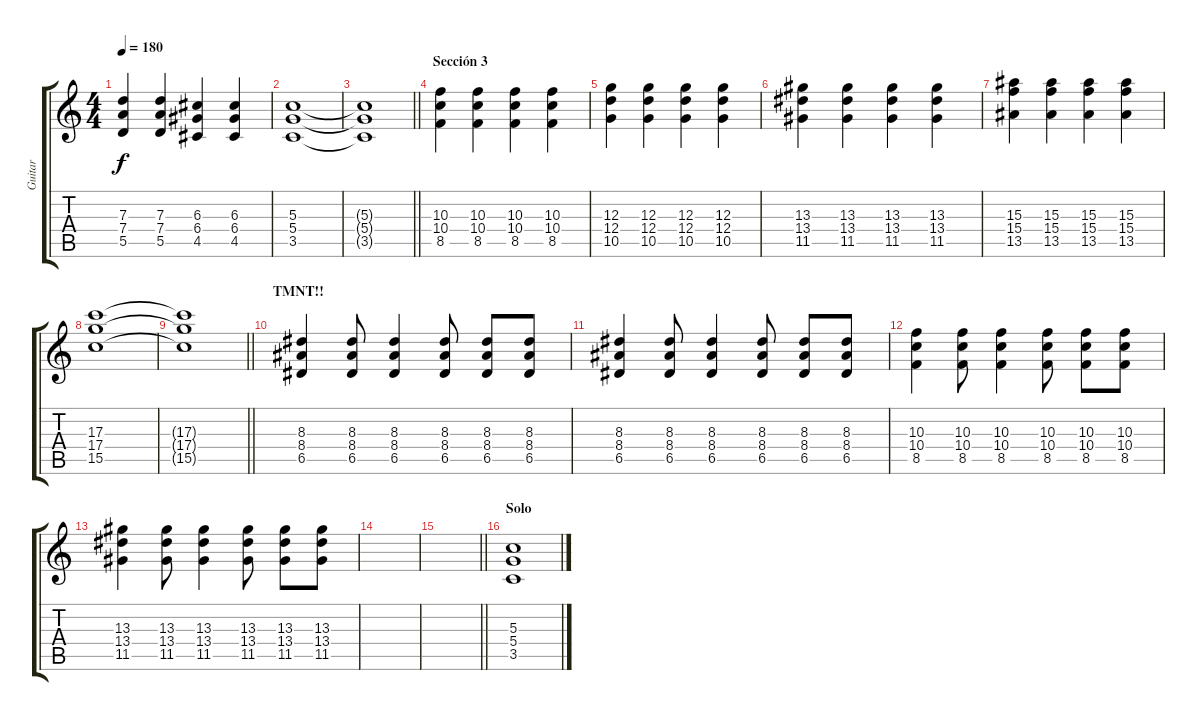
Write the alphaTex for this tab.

\track ("Guitar" "Guitar") {instrument overdrivenguitar}
\staff {score tabs}
\tuning (E4 B3 G3 D3 A2 E2) {hide}
\ts (4 4)
\tempo 180
\clef g2
\ks c
(7.3 7.4 5.5).4{dy f} (7.3 7.4 5.5).4 (6.3 6.4 4.5).4 (6.3 6.4 4.5).4 |
(5.3 5.4 3.5).1 |
\barLineRight lightlight
(5.3{t} 5.4{t} 3.5{t}).1 |
\section ("" "Sección 3")
(10.3 10.4 8.5).4 (10.3 10.4 8.5).4 (10.3 10.4 8.5).4 (10.3 10.4 8.5).4 |
(12.3 12.4 10.5).4 (12.3 12.4 10.5).4 (12.3 12.4 10.5).4 (12.3 12.4 10.5).4 |
(13.3 13.4 11.5).4 (13.3 13.4 11.5).4 (13.3 13.4 11.5).4 (13.3 13.4 11.5).4 |
(15.3 15.4 13.5).4 (15.3 15.4 13.5).4 (15.3 15.4 13.5).4 (15.3 15.4 13.5).4 |
(17.3 17.4 15.5).1 |
\barLineRight lightlight
(17.3{t} 17.4{t} 15.5{t}).1 |
\section ("" "TMNT!!")
(8.3 8.4 6.5).4 (8.3 8.4 6.5).8 (8.3 8.4 6.5).4 (8.3 8.4 6.5).8 (8.3 8.4 6.5).8 (8.3 8.4 6.5).8 |
(8.3 8.4 6.5).4 (8.3 8.4 6.5).8 (8.3 8.4 6.5).4 (8.3 8.4 6.5).8 (8.3 8.4 6.5).8 (8.3 8.4 6.5).8 |
(10.3 10.4 8.5).4 (10.3 10.4 8.5).8 (10.3 10.4 8.5).4 (10.3 10.4 8.5).8 (10.3 10.4 8.5).8 (10.3 10.4 8.5).8 |
(13.3 13.4 11.5).4 (13.3 13.4 11.5).8 (13.3 13.4 11.5).4 (13.3 13.4 11.5).8 (13.3 13.4 11.5).8 (13.3 13.4 11.5).8 |
|
\barLineRight lightlight
|
\section ("" "Solo")
(5.3 5.4 3.5).1
